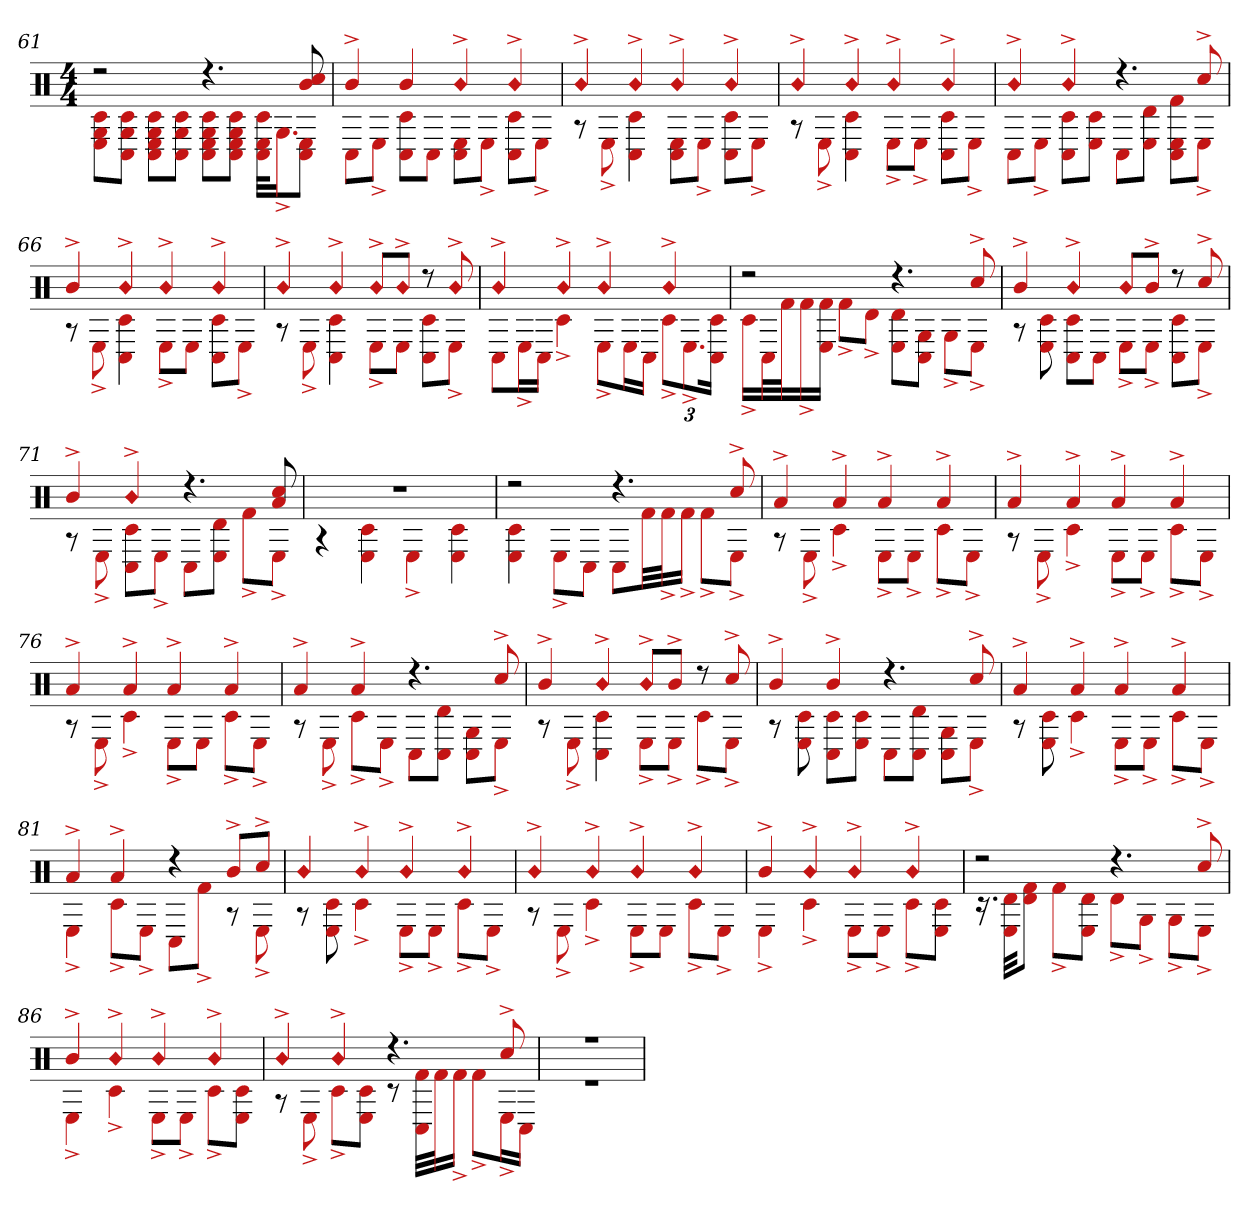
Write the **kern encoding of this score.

**kern
*part1
*staff1
*clefX
*k[]
*M4/4
=61
*^
2r	8G 8E 8c#L
.	8C# 8G 8c#J
.	8G 8c# 8E 8C#L
.	8C# 8c# 8GJ
4.r	8C# 8E 8c# 8GL
.	8C# 8c# 8G 8EJ
.	32C# 32E 32c#KLL
.	16.G^J
8cc# 8b	8C# 8EJ
=62	=62
4b^	8C#L
.	8E^J
4b	8C# 8c#L
.	8C#J
!LO:N:head=diamond	!
4b^	8C# 8EL
.	8E^J
!LO:N:head=diamond	!
4b^	8C# 8c#L
.	8E^J
=63	=63
!LO:N:head=diamond	!
4b^	8r
.	8E^
!LO:N:head=diamond	!
4b^	4C# 4c#
!LO:N:head=diamond	!
4b^	8C# 8EL
.	8E^J
!LO:N:head=diamond	!
4b^	8C# 8c#L
.	8E^J
=64	=64
!LO:N:head=diamond	!
4b^	8r
.	8E^
!LO:N:head=diamond	!
4b^	4C# 4c#
!LO:N:head=diamond	!
4b^	8E^L
.	8E^J
!LO:N:head=diamond	!
4b^	8C# 8c#L
.	8E^J
=65	=65
!LO:N:head=diamond	!
4b^	8C#L
.	8E^J
!LO:N:head=diamond	!
4b^	8C# 8c#L
.	8E 8c#J
4.r	8C#L
.	8d 8EJ
.	8C# 8E 8f#L
8cc#^	8E^J
=66	=66
4b^	8r
.	8E^
!LO:N:head=diamond	!
4b^	4C# 4c#
!LO:N:head=diamond	!
4b^	8E^L
.	8EJ
!LO:N:head=diamond	!
4b^	8C# 8c#L
.	8E^J
=67	=67
!LO:N:head=diamond	!
4b^	8r
.	8E^
!LO:N:head=diamond	!
4b^	4C# 4c#
!LO:N:head=diamond	!
8b^L	8E^L
!LO:N:head=diamond	!
8b^J	8EJ
8r	8C# 8c#L
!LO:N:head=diamond	!
8b^	8E^J
=68	=68
!LO:N:head=diamond	!
4b^	8C#L
.	16E^L
.	16C#JJ
!LO:N:head=diamond	!
4b^	4c#^
!LO:N:head=diamond	!
4b^	8E^L
.	16EL
.	16C#JJ
!LO:N:head=diamond	!
4b^	12c#^L
.	12.E^
.	24C# 24c#Jk
=69	=69
2r	16c#^LL
.	32C#L
.	32f#J
.	16f#^
.	16f# 16EJJ
.	8f#^L
.	8d^J
4.r	8d 8EL
.	8G 8C#J
.	8G^L
8cc#^	8E^J
=70	=70
4b^	8r
.	8E 8c#
!LO:N:head=diamond	!
4b^	8C# 8c#L
.	8C#J
!LO:N:head=diamond	!
8bL	8E^L
8b^J	8E^J
8r	8C# 8c#L
8cc#^	8E^J
=71	=71
4b^	8r
.	8E^
!LO:N:head=diamond	!
4b^	8C# 8c#L
.	8E^J
4.r	8C#L
.	8d 8EJ
.	8f#^L
8a 8cc#	8E^J
=72	=72
1r	4r
.	4E 4c#
.	4E^
.	4E 4c#
=73	=73
2r	4E 4c#
.	8E^L
.	8C#J
4.r	8C#L
.	32f#LL
.	32f#^J
.	16f#^JJ
.	8f#^L
8cc#^	8E^J
=74	=74
4a^	8r
.	8E^
4a^	4c#^
4a^	8E^L
.	8E^J
4a^	8c#^L
.	8E^J
=75	=75
4a^	8r
.	8E^
4a^	4c#^
4a^	8E^L
.	8E^J
4a^	8c#^L
.	8E^J
=76	=76
4a^	8r
.	8E^
4a^	4c#^
4a^	8E^L
.	8EJ
4a^	8c#^L
.	8E^J
=77	=77
4a^	8r
.	8E^
4a^	8c#^L
.	8E^J
4.r	8C#L
.	8C# 8dJ
.	8C# 8GL
8cc#^	8E^J
=78	=78
4b^	8r
.	8E^
!LO:N:head=diamond	!
4b^	4C# 4c#
!LO:N:head=diamond	!
8b^L	8E^L
8b^J	8E^J
8r	8c#^L
8cc#^	8E^J
=79	=79
4b^	8r
.	8E 8c#
4b^	8C# 8c#L
.	8E 8c#J
4.r	8C#L
.	8C# 8dJ
.	8C# 8GL
8cc#^	8E^J
=80	=80
4a^	8r
.	8E 8c#
4a^	4c#^
4a^	8E^L
.	8E^J
4a^	8c#^L
.	8E^J
=81	=81
4a^	4E^
4a^	8c#^L
.	8E^J
4r	8C#L
.	8f#^J
8b^L	8r
8cc#^J	8E^
=82	=82
!LO:N:head=diamond	!
4b	8r
.	8E 8c#
!LO:N:head=diamond	!
4b^	4c#^
!LO:N:head=diamond	!
4b^	8E^L
.	8E^J
!LO:N:head=diamond	!
4b^	8c#^L
.	8E^J
=83	=83
!LO:N:head=diamond	!
4b^	8r
.	8E^
!LO:N:head=diamond	!
4b^	4c#^
!LO:N:head=diamond	!
4b^	8E^L
.	8EJ
!LO:N:head=diamond	!
4b^	8c#^L
.	8E^J
=84	=84
4b^	4E^
!LO:N:head=diamond	!
4b^	4c#^
!LO:N:head=diamond	!
4b^	8E^L
.	8E^J
!LO:N:head=diamond	!
4b^	8c#^L
.	8E 8c#J
=85	=85
2r	16.r
.	32E 32dKKL
.	8f# 8dJ
.	8f#^L
.	8d 8EJ
4.r	8d^L
.	8G^J
.	8G^L
8cc#^	8E^J
=86	=86
4b^	4E^
!LO:N:head=diamond	!
4b^	4c#^
!LO:N:head=diamond	!
4b^	8E^L
.	8E^J
!LO:N:head=diamond	!
4b^	8c#^L
.	8E 8c#J
=87	=87
!LO:N:head=diamond	!
4b^	8r
.	8E^
!LO:N:head=diamond	!
4b^	8c#^L
.	8E 8c#J
4.r	8r
.	32C# 32f#LLL
.	32f#J
.	16f#^JJ
.	8f#^L
8cc#^	16E^L
.	16C#JJ
=88	=88
1r	1r
*v	*v
=
*-
